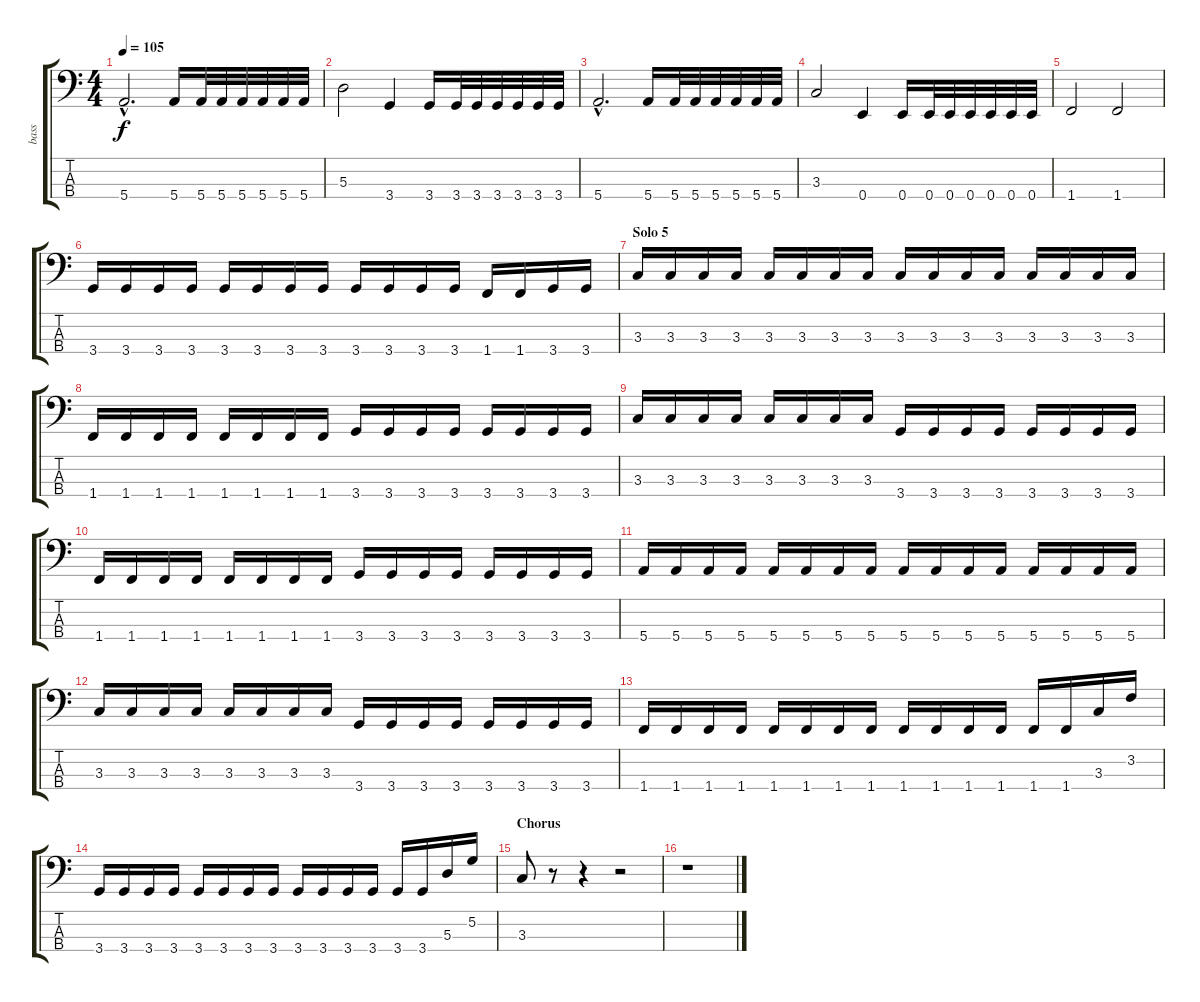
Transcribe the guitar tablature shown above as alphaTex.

\track ("bass" "bass") {instrument electricbassfinger}
\staff {score tabs}
\tuning (G2 D2 A1 E1) {hide}
\ts (4 4)
\tempo 105
\clef f4
\ks c
5.4{hac}.2{d dy f} 5.4.16 5.4.32 5.4.32 5.4.32 5.4.32 5.4.32 5.4.32 |
5.3.2 3.4.4 3.4.16 3.4.32 3.4.32 3.4.32 3.4.32 3.4.32 3.4.32 |
5.4{hac}.2{d} 5.4.16 5.4.32 5.4.32 5.4.32 5.4.32 5.4.32 5.4.32 |
3.3.2 0.4.4 0.4.16 0.4.32 0.4.32 0.4.32 0.4.32 0.4.32 0.4.32 |
1.4.2 1.4.2 |
3.4.16 3.4.16 3.4.16 3.4.16 3.4.16 3.4.16 3.4.16 3.4.16 3.4.16 3.4.16 3.4.16 3.4.16 1.4.16 1.4.16 3.4.16 3.4.16 |
\section ("" "Solo 5")
3.3.16 3.3.16 3.3.16 3.3.16 3.3.16 3.3.16 3.3.16 3.3.16 3.3.16 3.3.16 3.3.16 3.3.16 3.3.16 3.3.16 3.3.16 3.3.16 |
1.4.16 1.4.16 1.4.16 1.4.16 1.4.16 1.4.16 1.4.16 1.4.16 3.4.16 3.4.16 3.4.16 3.4.16 3.4.16 3.4.16 3.4.16 3.4.16 |
3.3.16 3.3.16 3.3.16 3.3.16 3.3.16 3.3.16 3.3.16 3.3.16 3.4.16 3.4.16 3.4.16 3.4.16 3.4.16 3.4.16 3.4.16 3.4.16 |
1.4.16 1.4.16 1.4.16 1.4.16 1.4.16 1.4.16 1.4.16 1.4.16 3.4.16 3.4.16 3.4.16 3.4.16 3.4.16 3.4.16 3.4.16 3.4.16 |
5.4.16 5.4.16 5.4.16 5.4.16 5.4.16 5.4.16 5.4.16 5.4.16 5.4.16 5.4.16 5.4.16 5.4.16 5.4.16 5.4.16 5.4.16 5.4.16 |
3.3.16 3.3.16 3.3.16 3.3.16 3.3.16 3.3.16 3.3.16 3.3.16 3.4.16 3.4.16 3.4.16 3.4.16 3.4.16 3.4.16 3.4.16 3.4.16 |
1.4.16 1.4.16 1.4.16 1.4.16 1.4.16 1.4.16 1.4.16 1.4.16 1.4.16 1.4.16 1.4.16 1.4.16 1.4.16 1.4.16 3.3.16 3.2.16 |
3.4.16 3.4.16 3.4.16 3.4.16 3.4.16 3.4.16 3.4.16 3.4.16 3.4.16 3.4.16 3.4.16 3.4.16 3.4.16 3.4.16 5.3.16 5.2.16 |
\section ("" "Chorus")
3.3.8 r.8 r.4 r.2 |
r.1
